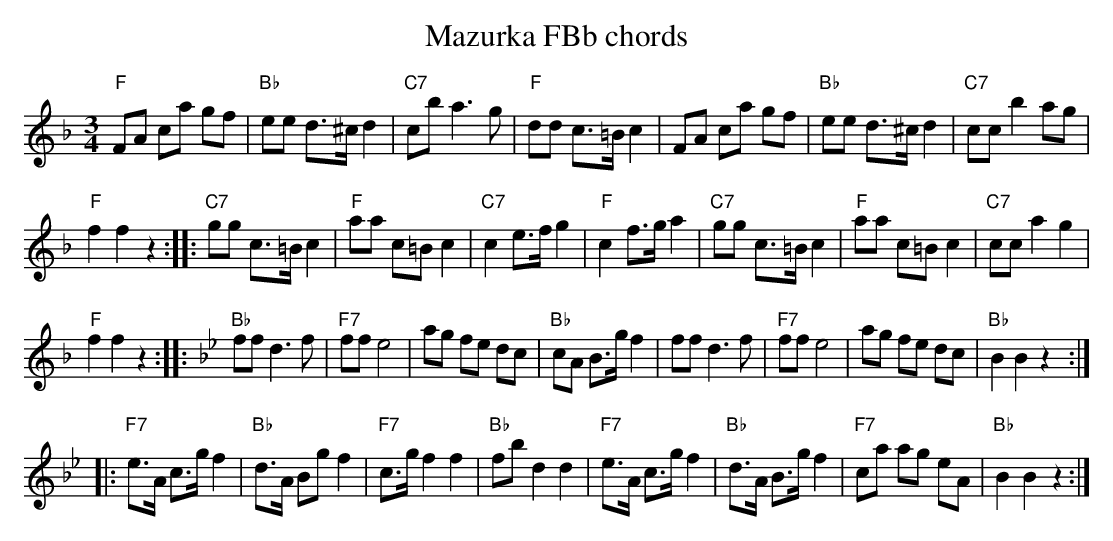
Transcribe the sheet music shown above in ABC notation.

X:1
T:Mazurka FBb chords
M:3/4
L:1/8
K:F %%MIDI gchordon
"F"FA ca gf | "Bb"ee d>^c d2 | "C7"cb a3g | "F"dd c>=B c2 | FA ca gf | "Bb"ee d>^c d2 | "C7"cc b2 ag |
"F"f2f2z2 :: "C7"gg c>=B c2 | "F"aa c=B c2 | "C7"c2 e>f g2 | "F"c2 f>g a2 | "C7"gg c>=B c2 | "F"aa c=B c2 | "C7"cc a2g2 |
"F"f2f2z2 :: [K:Bb] "Bb"ff d3f | "F7"ff e4 | ag fe dc | "Bb"cA B>g f2 | ff d3f | "F7"ff e4 | ag fe dc | "Bb"B2B2 z2 :|
|: "F7"e>A c>g f2 | "Bb"d>A Bg f2 | "F7"c>g f2f2 | "Bb"fb d2d2 | "F7"e>A c>g f2 | "Bb"d>A B>g f2 | "F7"ca ag eA | "Bb"B2B2z2 :|
